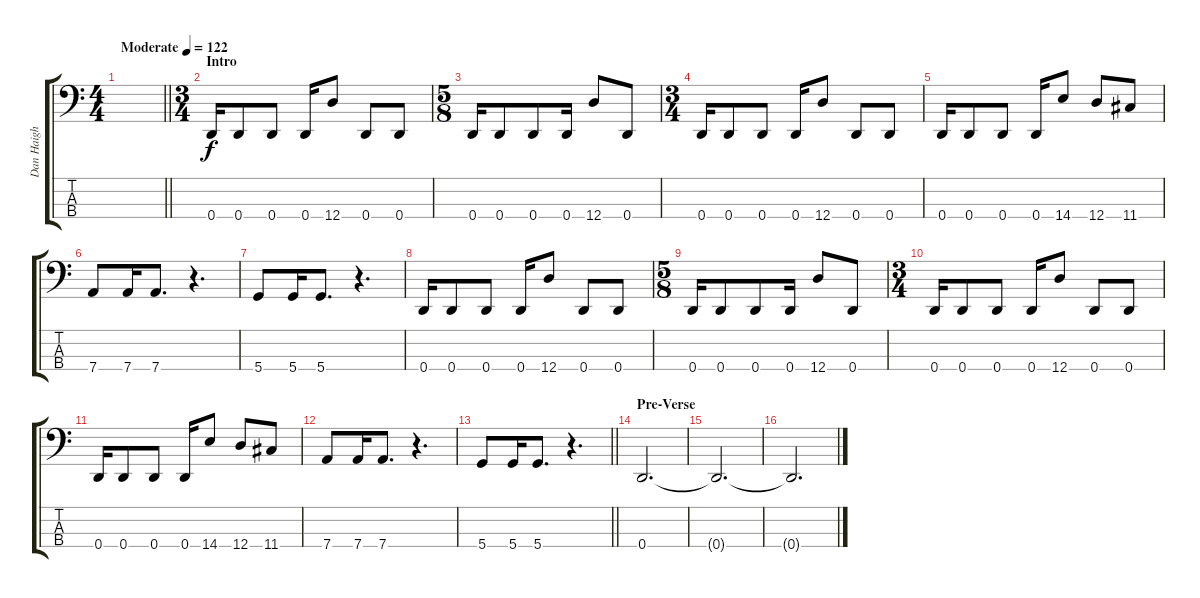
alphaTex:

\track ("Dan Haigh" "Dan Haigh") {instrument electricbassfinger}
\staff {score tabs}
\tuning (G2 D2 A1 D1) {hide}
\ts (4 4)
\tempo (122 "Moderate")
\clef f4
\barLineRight lightlight
\ks c
|
\ts (3 4)
\section ("" "Intro")
0.4.16 0.4.8 0.4.8 0.4.16 12.4.8 0.4.8 0.4.8 |
\ts (5 8)
0.4.16 0.4.8 0.4.8 0.4.16 12.4.8 0.4.8 |
\ts (3 4)
0.4.16 0.4.8 0.4.8 0.4.16 12.4.8 0.4.8 0.4.8 |
0.4.16 0.4.8 0.4.8 0.4.16 14.4.8 12.4.8 11.4.8 |
7.4.8 7.4.16 7.4.8{d} r.4{d} |
5.4.8 5.4.16 5.4.8{d} r.4{d} |
0.4.16 0.4.8 0.4.8 0.4.16 12.4.8 0.4.8 0.4.8 |
\ts (5 8)
0.4.16 0.4.8 0.4.8 0.4.16 12.4.8 0.4.8 |
\ts (3 4)
0.4.16 0.4.8 0.4.8 0.4.16 12.4.8 0.4.8 0.4.8 |
0.4.16 0.4.8 0.4.8 0.4.16 14.4.8 12.4.8 11.4.8 |
7.4.8 7.4.16 7.4.8{d} r.4{d} |
\barLineRight lightlight
5.4.8 5.4.16 5.4.8{d} r.4{d} |
\section ("" "Pre-Verse")
0.4.2{d} |
0.4{t}.2{d} |
0.4{t}.2{d}
